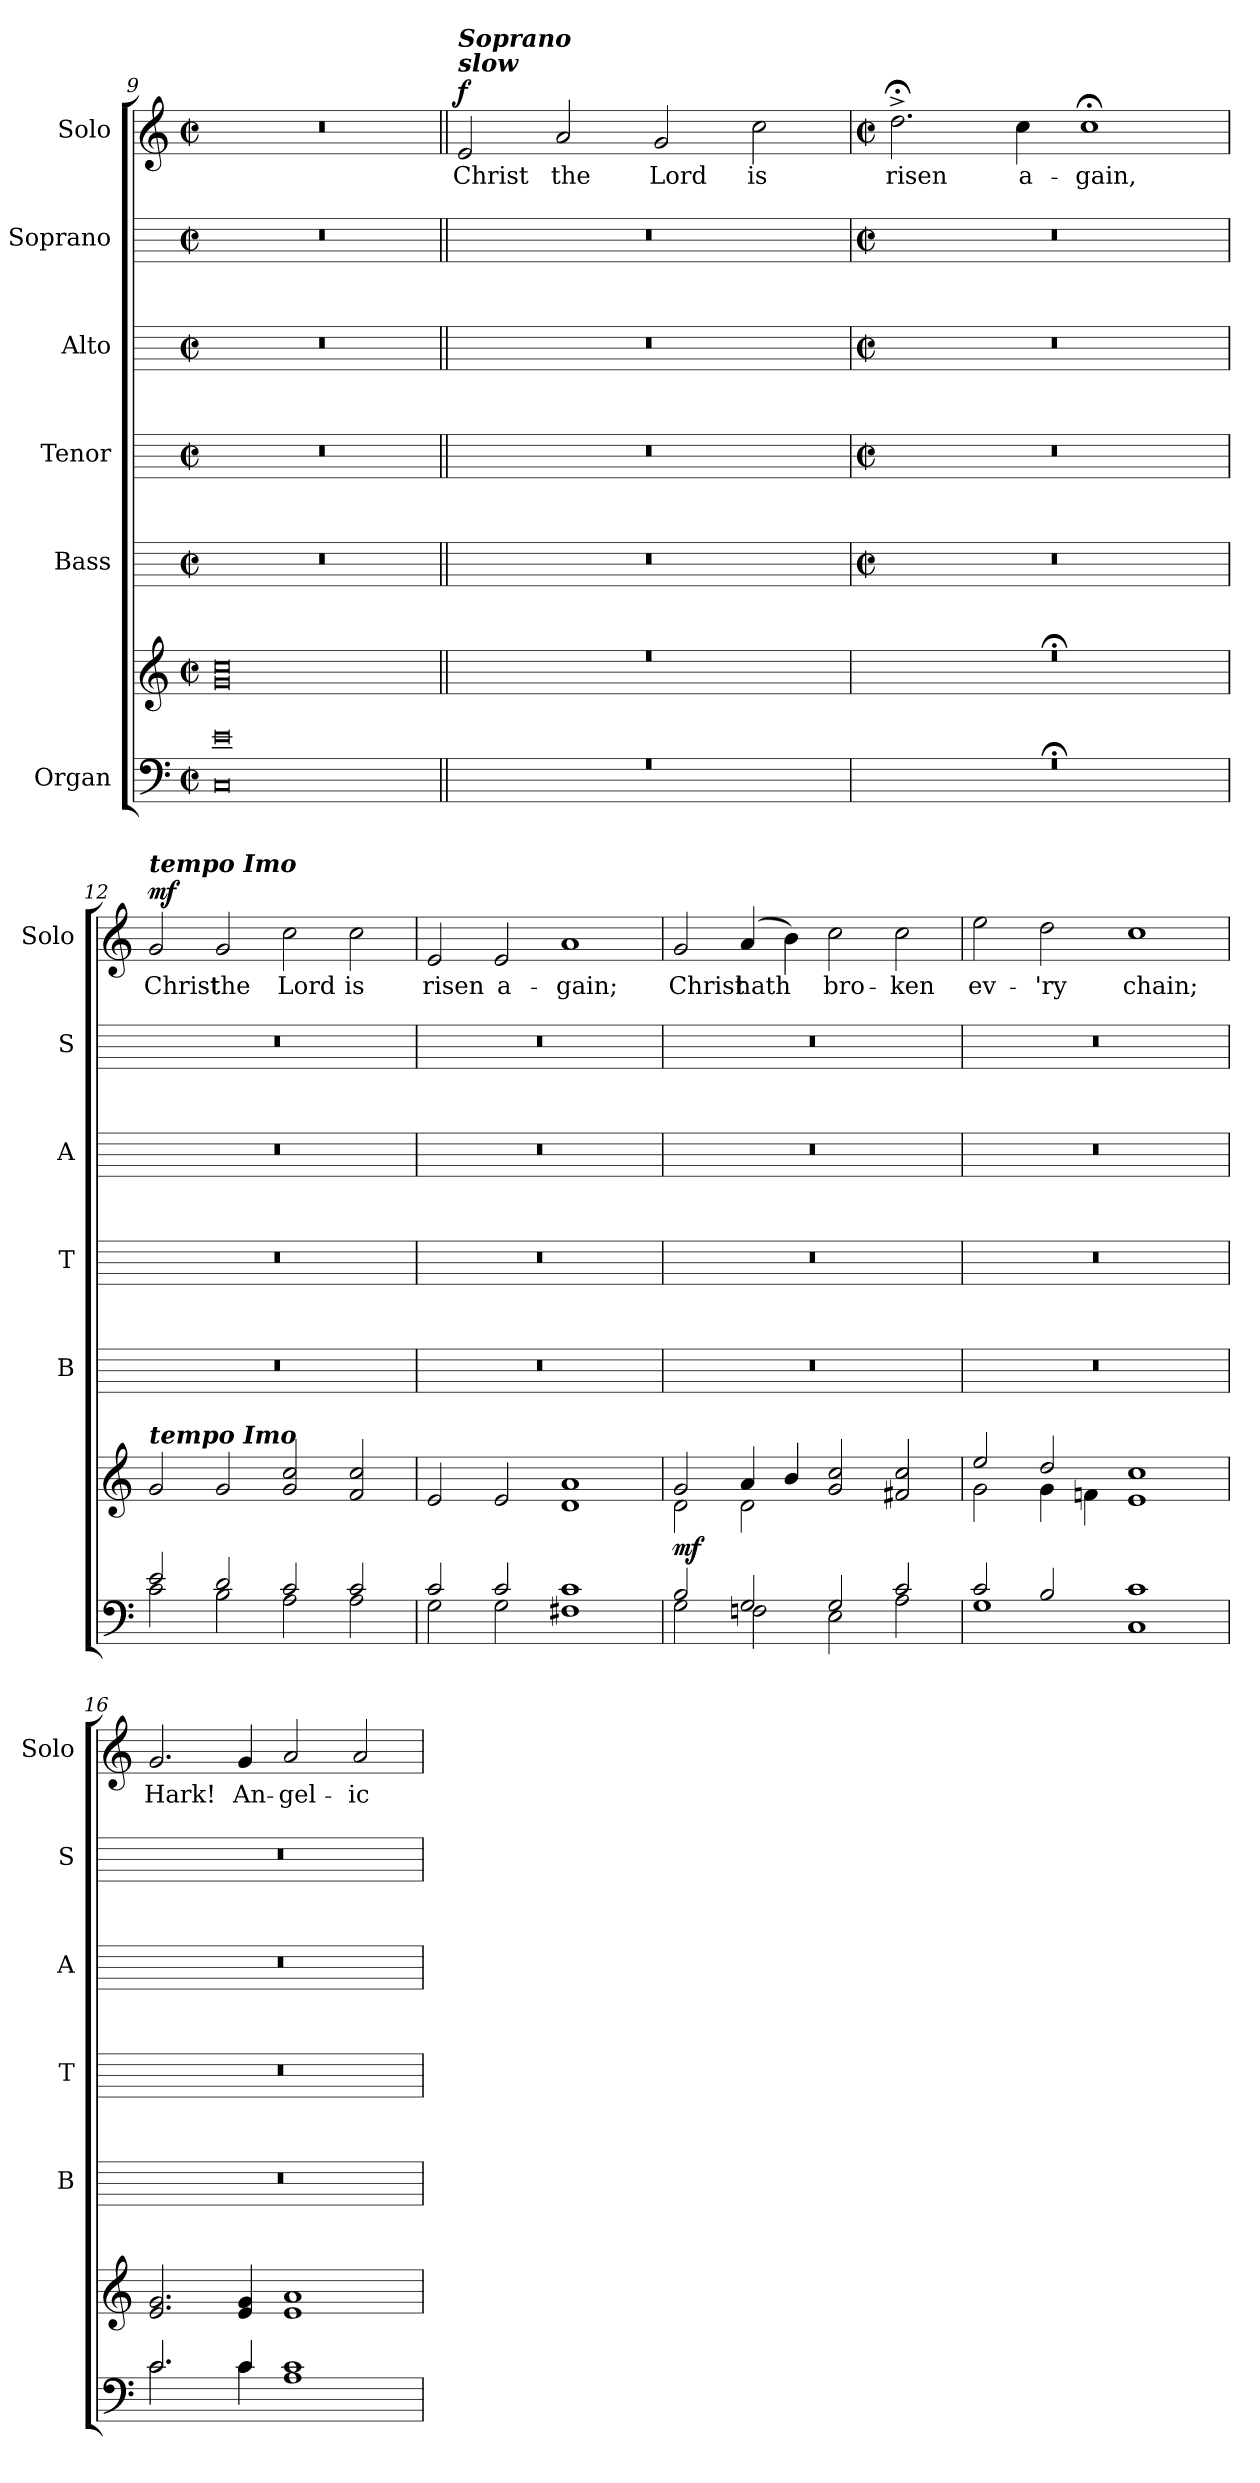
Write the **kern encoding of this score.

**kern	**kern	**dynam	**kern	**kern	**kern	**kern	**kern	**text	**dynam
*part6	*part6	*part6	*part5	*part4	*part3	*part2	*part1	*part1	*part1
*staff7	*staff6	*staff6/7	*staff5	*staff4	*staff3	*staff2	*staff1	*staff1	*staff1
*I"Organ	*	*	*I"Bass	*I"Tenor	*I"Alto	*I"Soprano	*I"Solo	*	*
*	*	*	*I'B	*I'T	*I'A	*I'S	*I'Solo	*	*
*clefF4	*clefG2	*	*	*	*	*	*clefG2	*	*
*k[]	*k[]	*	*	*	*	*	*k[]	*	*
*C:	*C:	*	*	*	*	*	*C:	*	*
*M4/2	*M4/2	*	*M4/2	*M4/2	*M4/2	*M4/2	*M4/2	*	*
*met(c|)	*met(c|)	*	*met(c|)	*met(c|)	*met(c|)	*met(c|)	*met(c|)	*	*
=9	=9	=9	=9	=9	=9	=9	=9	=9	=9
*^	*^	*	*	*	*	*	*	*	*
0e	0C\	0cc/	0g\	.	0r	0r	0r	0r	0r	.	.
=10||	=10||	=10||	=10||	=10||	=10||	=10||	=10||	=10||	=10||	=10||	=10||
!	!	!	!	!	!	!	!	!	!LO:TX:a:Bi:t=slow	!	!
!	!	!	!	!	!	!	!	!	!LO:TX:a:Bi:t=Soprano	!	!
!	!	!	!	!	!	!	!	!	!	!LO:LY:b	!LO:DY:b
0r	0ryy	0r	0ryy	.	0r	0r	0r	0r	2e	Christ	f
!	!	!	!	!	!	!	!	!	!	!LO:LY:b	!
.	.	.	.	.	.	.	.	.	2a	the	.
!	!	!	!	!	!	!	!	!	!	!LO:LY:b	!
.	.	.	.	.	.	.	.	.	2g	Lord	.
!	!	!	!	!	!	!	!	!	!	!LO:LY:b	!
.	.	.	.	.	.	.	.	.	2cc	is	.
!!LO:LB:g=z
=11	=11	=11	=11	=11	=11	=11	=11	=11	=11	=11	=11
*	*	*	*	*	*M4/2	*M4/2	*M4/2	*M4/2	*M4/2	*	*
*	*	*	*	*	*met(c|)	*met(c|)	*met(c|)	*met(c|)	*met(c|)	*	*
!	!	!	!	!	!	!	!	!	!	!LO:LY:b	!
0r;	0ryy	0r;<	0ryy	.	0r	0r	0r	0r	2.dd;<^	risen	.
!	!	!	!	!	!	!	!	!	!	!LO:LY:b	!
.	.	.	.	.	.	.	.	.	4cc	a-	.
!	!	!	!	!	!	!	!	!	!	!LO:LY:b	!
.	.	.	.	.	.	.	.	.	1cc;<	-gain,	.
=12	=12	=12	=12	=12	=12	=12	=12	=12	=12	=12	=12
!	!	!	!	!	!	!	!	!	!LO:TX:a:Bi:t=tempo Imo	!	!
!	!	!LO:TX:a:Bi:t=tempo Imo	!	!	!	!	!	!	!	!	!
!	!	!	!	!LO:DY:b=2	!	!	!	!	!	!LO:LY:b	!
!	!	!	!	!LO:DY:n=1:b=2	!	!	!	!	!	!	!
!	!	!	!	!LO:DY:n=2:b	!	!	!	!	!	!	!LO:DY:b
2e/	2c\	2g/	0ryy	mf mf mf	0r	0r	0r	0r	2g	Christ	mf
!	!	!	!	!	!	!	!	!	!	!LO:LY:b	!
2d/	2B\	2g/	.	.	.	.	.	.	2g	the	.
!	!	!	!	!	!	!	!	!	!	!LO:LY:b	!
2c/	2A\	2g/ 2cc/	.	.	.	.	.	.	2cc	Lord	.
!	!	!	!	!	!	!	!	!	!	!LO:LY:b	!
2c/	2A\	2f/ 2cc/	.	.	.	.	.	.	2cc	is	.
=13	=13	=13	=13	=13	=13	=13	=13	=13	=13	=13	=13
!	!	!	!	!	!	!	!	!	!	!LO:LY:b	!
2c/	2G\	2e/	0ryy	.	0r	0r	0r	0r	2e	risen	.
!	!	!	!	!	!	!	!	!	!	!LO:LY:b	!
2c/	2G\	2e/	.	.	.	.	.	.	2e	a-	.
!	!	!	!	!	!	!	!	!	!	!LO:LY:b	!
1c/	1F#X\	1d/ 1a/	.	.	.	.	.	.	1a	-gain;	.
=14	=14	=14	=14	=14	=14	=14	=14	=14	=14	=14	=14
!	!	!	!	!LO:DY:b	!	!	!	!	!	!LO:LY:b	!
2B/	2G\	2g/	2d\	mf	0r	0r	0r	0r	2g	Christ	.
!	!	!	!	!	!	!	!	!	!	!LO:LY:b	!
2G/	2Fn\	4a/	2d\	.	.	.	.	.	(<4a	hath	.
.	.	4b/	.	.	.	.	.	.	4b)	.	.
!	!	!	!	!	!	!	!	!	!	!LO:LY:b	!
2G/	2E\	2g/ 2cc/	1ryy	.	.	.	.	.	2cc	bro-	.
!	!	!	!	!	!	!	!	!	!	!LO:LY:b	!
2c/	2A\	2f#X/ 2cc/	.	.	.	.	.	.	2cc	-ken	.
=15	=15	=15	=15	=15	=15	=15	=15	=15	=15	=15	=15
!	!	!	!	!	!	!	!	!	!	!LO:LY:b	!
2c/	1G\	2ee/	2g\	.	0r	0r	0r	0r	2ee	ev-	.
!	!	!	!	!	!	!	!	!	!	!LO:LY:b	!
2B/	.	2dd/	4g\	.	.	.	.	.	2dd	-'ry	.
.	.	.	4fn\	.	.	.	.	.	.	.	.
!	!	!	!	!	!	!	!	!	!	!LO:LY:b	!
1c/	1C\	1e/ 1cc/	1ryy	.	.	.	.	.	1cc	chain;	.
=16	=16	=16	=16	=16	=16	=16	=16	=16	=16	=16	=16
!	!	!	!	!	!	!	!	!	!	!LO:LY:b	!
2.c/	2.c\	2.e/ 2.g/	0ryy	.	0r	0r	0r	0r	2.g	Hark!	.
!	!	!	!	!	!	!	!	!	!	!LO:LY:b	!
4c/	4c\	4e/ 4g/	.	.	.	.	.	.	4g	An-	.
!	!	!	!	!	!	!	!	!	!	!LO:LY:b	!
1c/	1A\	1e/ 1a/	.	.	.	.	.	.	2a	-gel-	.
!	!	!	!	!	!	!	!	!	!	!LO:LY:b	!
.	.	.	.	.	.	.	.	.	2a	-ic	.
*v	*v	*	*	*	*	*	*	*	*	*	*
*	*v	*v	*	*	*	*	*	*	*	*
=	=	=	=	=	=	=	=	=	=
*-	*-	*-	*-	*-	*-	*-	*-	*-	*-
